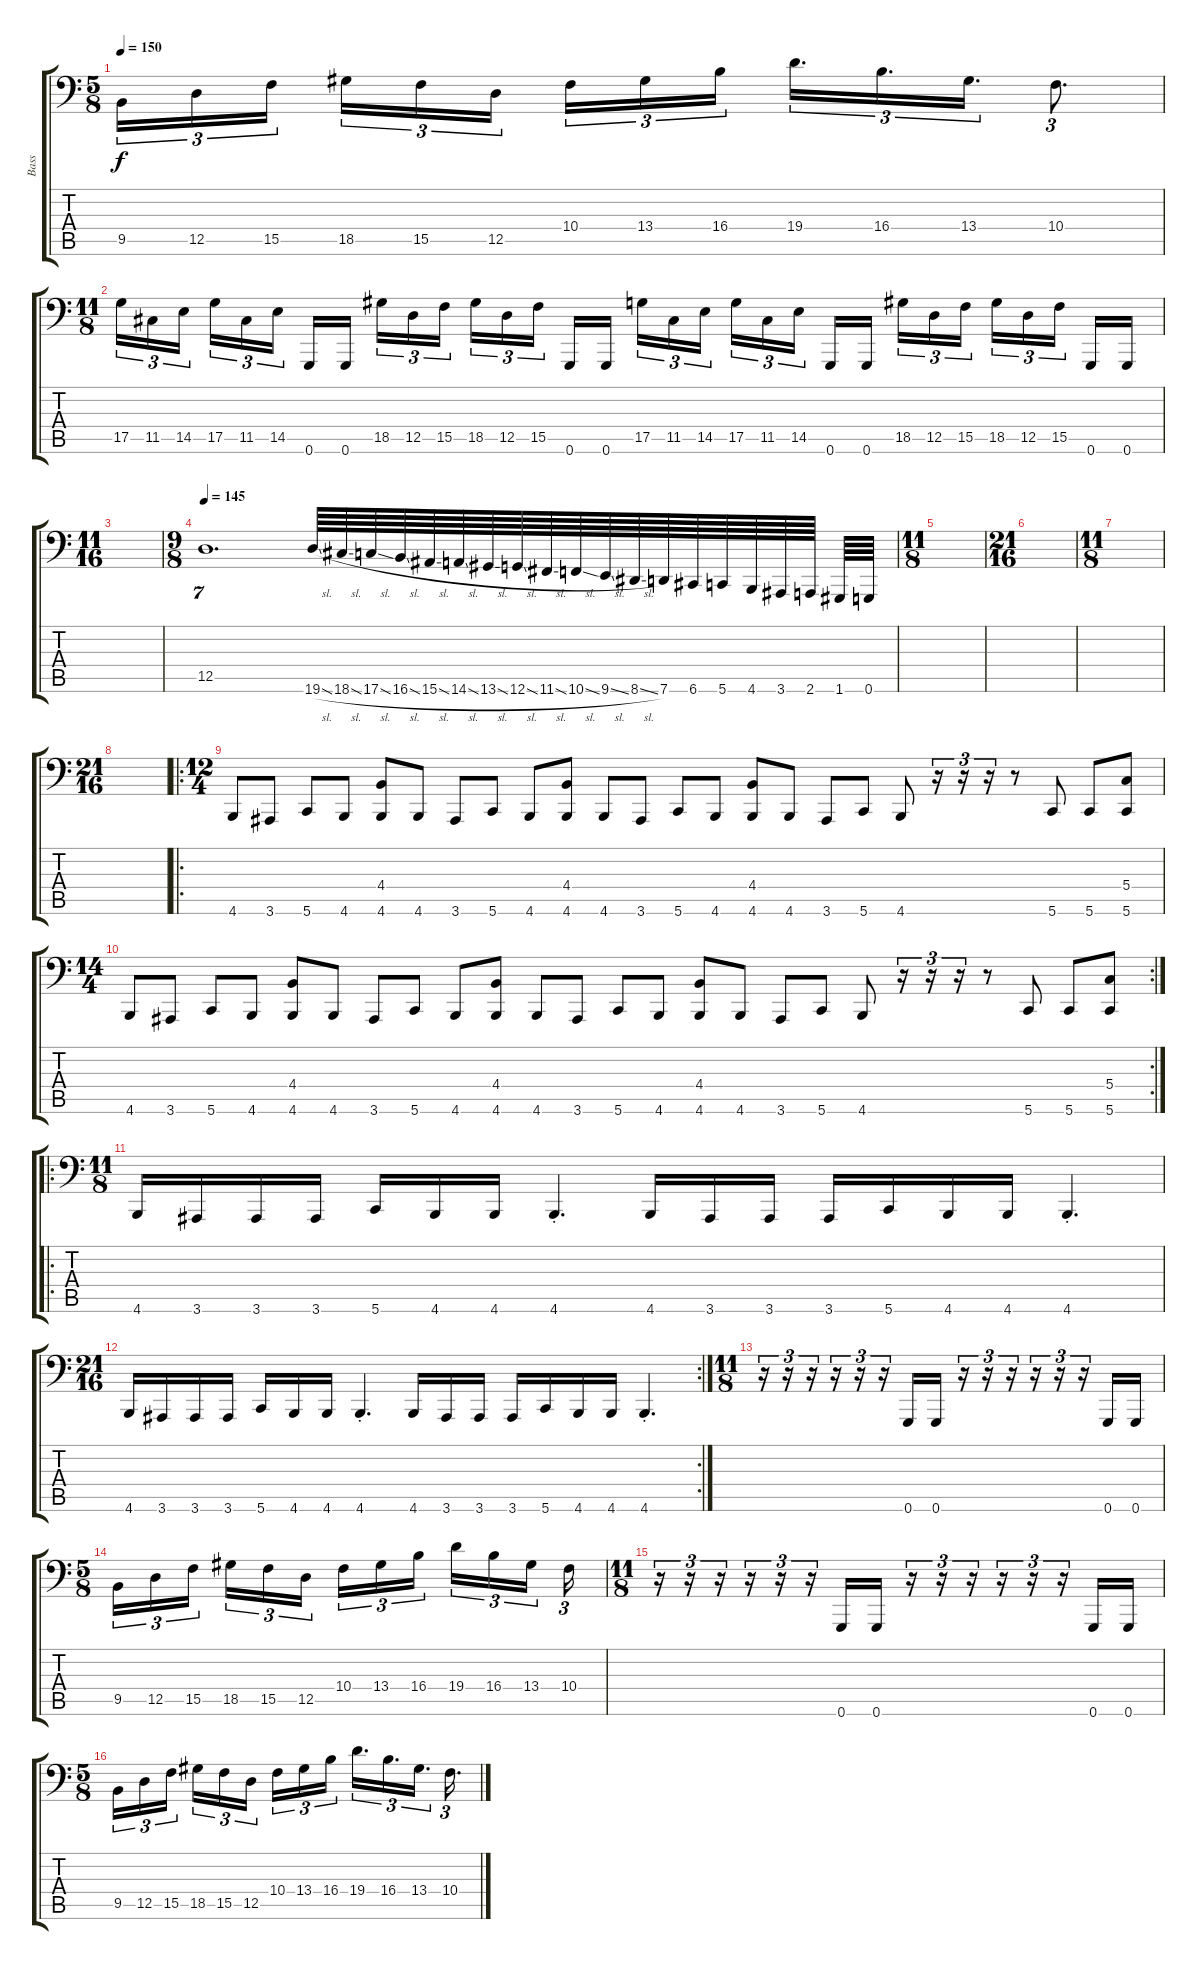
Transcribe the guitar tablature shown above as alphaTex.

\track ("Bass" "Bass") {instrument electricbassfinger}
\staff {score tabs}
\tuning (A2 F2 C2 G1 D1 G0) {hide}
\ts (5 8)
\tempo 150
\clef f4
\ks c
9.5.16{tu (3 2) dy f} 12.5.16{tu (3 2)} 15.5.16{tu (3 2)} 18.5.16{tu (3 2)} 15.5.16{tu (3 2)} 12.5.16{tu (3 2)} 10.4.16{tu (3 2)} 13.4.16{tu (3 2)} 16.4.16{tu (3 2)} 19.4.16{d tu (3 2)} 16.4.16{d tu (3 2)} 13.4.16{d tu (3 2)} 10.4.8{d tu (3 2)} |
\ts (11 8)
17.5.16{tu (3 2)} 11.5.16{tu (3 2)} 14.5.16{tu (3 2)} 17.5.16{tu (3 2)} 11.5.16{tu (3 2)} 14.5.16{tu (3 2)} 0.6.16 0.6.16 18.5.16{tu (3 2)} 12.5.16{tu (3 2)} 15.5.16{tu (3 2)} 18.5.16{tu (3 2)} 12.5.16{tu (3 2)} 15.5.16{tu (3 2)} 0.6.16 0.6.16 17.5.16{tu (3 2)} 11.5.16{tu (3 2)} 14.5.16{tu (3 2)} 17.5.16{tu (3 2)} 11.5.16{tu (3 2)} 14.5.16{tu (3 2)} 0.6.16 0.6.16 18.5.16{tu (3 2)} 12.5.16{tu (3 2)} 15.5.16{tu (3 2)} 18.5.16{tu (3 2)} 12.5.16{tu (3 2)} 15.5.16{tu (3 2)} 0.6.16 0.6.16 |
\ts (11 16)
|
\ts (9 8)
\tempo 145
12.5.1{d tu (7 4)} 19.6{sl}.64 18.6{sl}.64 17.6{sl}.64 16.6{sl}.64 15.6{sl}.64 14.6{sl}.64 13.6{sl}.64 12.6{sl}.64 11.6{sl}.64 10.6{sl}.64 9.6{sl}.64 8.6{sl}.64 7.6.64 6.6.64 5.6.64 4.6.64 3.6.64 2.6.64 1.6.64 0.6.64 |
\ts (11 8)
|
\ts (21 16)
|
\ts (11 8)
|
\ts (21 16)
|
\ro
\ts (12 4)
4.6.8 3.6.8 5.6.8 4.6.8 (4.4 4.6).8 4.6.8 3.6.8 5.6.8 4.6.8 (4.4 4.6).8 4.6.8 3.6.8 5.6.8 4.6.8 (4.4 4.6).8 4.6.8 3.6.8 5.6.8 4.6.8 r.16{tu (3 2)} r.16{tu (3 2)} r.16{tu (3 2)} r.8 5.6.8 5.6.8 (5.4 5.6).8 |
\rc 2
\ts (14 4)
4.6.8 3.6.8 5.6.8 4.6.8 (4.4 4.6).8 4.6.8 3.6.8 5.6.8 4.6.8 (4.4 4.6).8 4.6.8 3.6.8 5.6.8 4.6.8 (4.4 4.6).8 4.6.8 3.6.8 5.6.8 4.6.8 r.16{tu (3 2)} r.16{tu (3 2)} r.16{tu (3 2)} r.8 5.6.8 5.6.8 (5.4 5.6).8 |
\ro
\ts (11 8)
4.6.16 3.6.16 3.6.16 3.6.16 5.6.16 4.6.16 4.6.16 4.6{st}.4{d} 4.6.16 3.6.16 3.6.16 3.6.16 5.6.16 4.6.16 4.6.16 4.6{st}.4{d} |
\rc 2
\ts (21 16)
4.6.16 3.6.16 3.6.16 3.6.16 5.6.16 4.6.16 4.6.16 4.6{st}.4{d} 4.6.16 3.6.16 3.6.16 3.6.16 5.6.16 4.6.16 4.6.16 4.6{st}.4{d} |
\ts (11 8)
r.16{tu (3 2)} r.16{tu (3 2)} r.16{tu (3 2)} r.16{tu (3 2)} r.16{tu (3 2)} r.16{tu (3 2)} 0.6.16 0.6.16 r.16{tu (3 2)} r.16{tu (3 2)} r.16{tu (3 2)} r.16{tu (3 2)} r.16{tu (3 2)} r.16{tu (3 2)} 0.6.16 0.6.16 |
\ts (5 8)
9.5.16{tu (3 2)} 12.5.16{tu (3 2)} 15.5.16{tu (3 2)} 18.5.16{tu (3 2)} 15.5.16{tu (3 2)} 12.5.16{tu (3 2)} 10.4.16{tu (3 2)} 13.4.16{tu (3 2)} 16.4.16{tu (3 2)} 19.4.16{tu (3 2)} 16.4.16{tu (3 2)} 13.4.16{tu (3 2)} 10.4.16{tu (3 2)} |
\ts (11 8)
r.16{tu (3 2)} r.16{tu (3 2)} r.16{tu (3 2)} r.16{tu (3 2)} r.16{tu (3 2)} r.16{tu (3 2)} 0.6.16 0.6.16 r.16{tu (3 2)} r.16{tu (3 2)} r.16{tu (3 2)} r.16{tu (3 2)} r.16{tu (3 2)} r.16{tu (3 2)} 0.6.16 0.6.16 |
\ts (5 8)
9.5.16{tu (3 2)} 12.5.16{tu (3 2)} 15.5.16{tu (3 2)} 18.5.16{tu (3 2)} 15.5.16{tu (3 2)} 12.5.16{tu (3 2)} 10.4.16{tu (3 2)} 13.4.16{tu (3 2)} 16.4.16{tu (3 2)} 19.4.16{d tu (3 2)} 16.4.16{d tu (3 2)} 13.4.16{d tu (3 2)} 10.4.16{d tu (3 2)}
